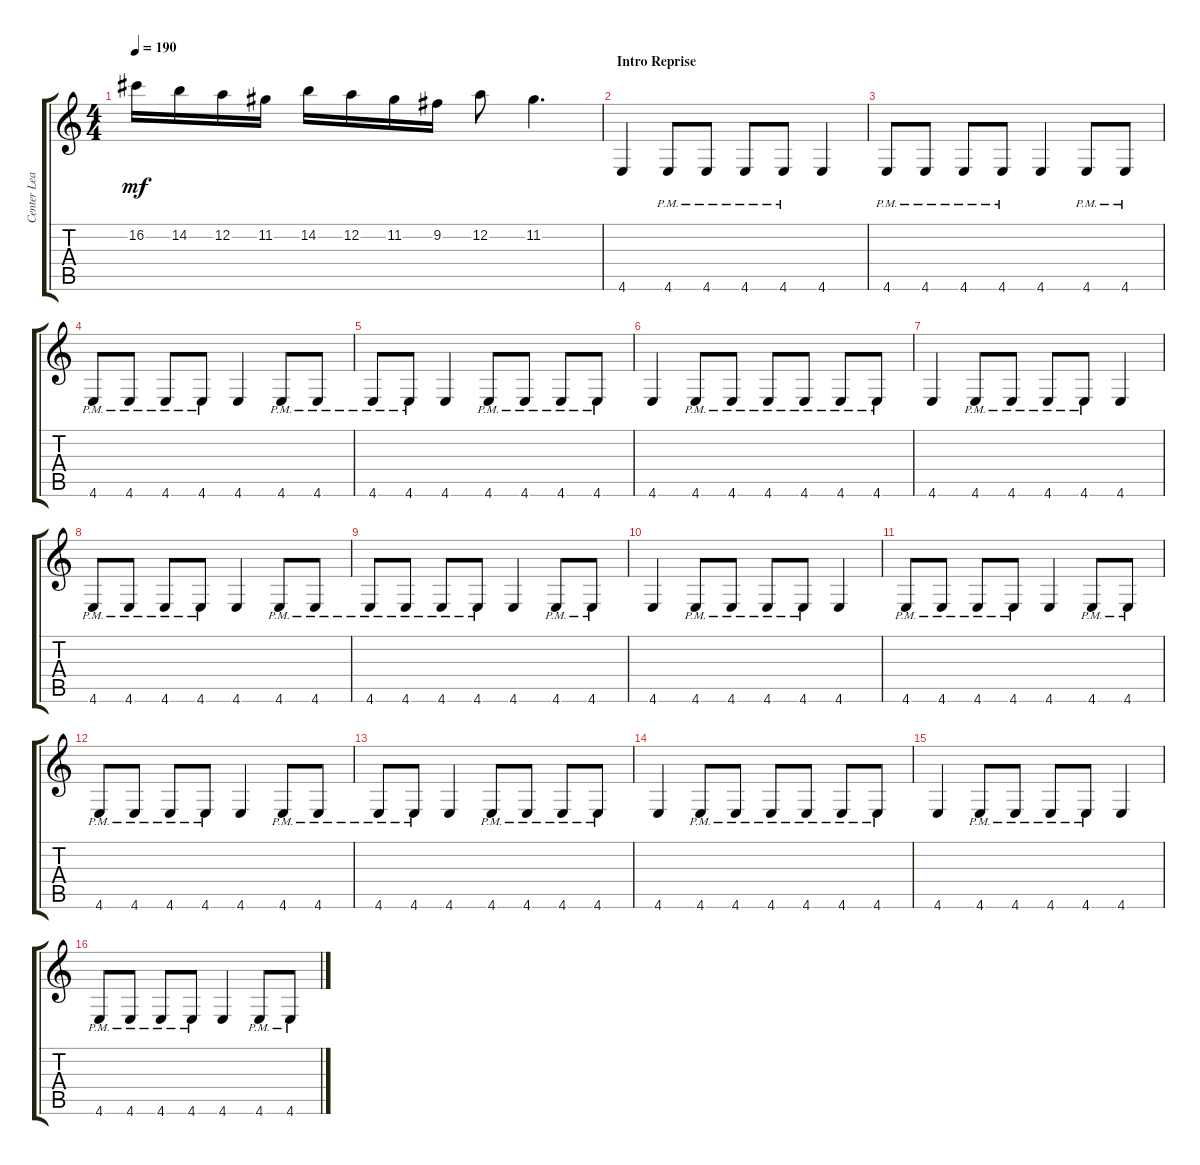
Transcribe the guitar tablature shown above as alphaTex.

\track ("Center Lead" "Center Lea") {instrument distortionguitar}
\staff {score tabs}
\tuning (D4 A3 F3 C3 G2 C2) {hide}
\ts (4 4)
\tempo 190
\clef g2
\ks aminor
16.2.16{dy mf} 14.2.16 12.2.16 11.2.16 14.2.16 12.2.16 11.2.16 9.2.16 12.2.8 11.2.4{d} |
\section ("" "Intro Reprise")
4.6.4 4.6{pm}.8 4.6{pm}.8 4.6{pm}.8 4.6{pm}.8 4.6.4 |
4.6{pm}.8 4.6{pm}.8 4.6{pm}.8 4.6{pm}.8 4.6.4 4.6{pm}.8 4.6{pm}.8 |
4.6{pm}.8 4.6{pm}.8 4.6{pm}.8 4.6{pm}.8 4.6.4 4.6{pm}.8 4.6{pm}.8 |
4.6{pm}.8 4.6{pm}.8 4.6.4 4.6{pm}.8 4.6{pm}.8 4.6{pm}.8 4.6{pm}.8 |
4.6.4 4.6{pm}.8 4.6{pm}.8 4.6{pm}.8 4.6{pm}.8 4.6{pm}.8 4.6{pm}.8 |
4.6.4 4.6{pm}.8 4.6{pm}.8 4.6{pm}.8 4.6{pm}.8 4.6.4 |
4.6{pm}.8 4.6{pm}.8 4.6{pm}.8 4.6{pm}.8 4.6.4 4.6{pm}.8 4.6{pm}.8 |
4.6{pm}.8 4.6{pm}.8 4.6{pm}.8 4.6{pm}.8 4.6.4 4.6{pm}.8 4.6{pm}.8 |
4.6.4 4.6{pm}.8 4.6{pm}.8 4.6{pm}.8 4.6{pm}.8 4.6.4 |
4.6{pm}.8 4.6{pm}.8 4.6{pm}.8 4.6{pm}.8 4.6.4 4.6{pm}.8 4.6{pm}.8 |
4.6{pm}.8 4.6{pm}.8 4.6{pm}.8 4.6{pm}.8 4.6.4 4.6{pm}.8 4.6{pm}.8 |
4.6{pm}.8 4.6{pm}.8 4.6.4 4.6{pm}.8 4.6{pm}.8 4.6{pm}.8 4.6{pm}.8 |
4.6.4 4.6{pm}.8 4.6{pm}.8 4.6{pm}.8 4.6{pm}.8 4.6{pm}.8 4.6{pm}.8 |
4.6.4 4.6{pm}.8 4.6{pm}.8 4.6{pm}.8 4.6{pm}.8 4.6.4 |
4.6{pm}.8 4.6{pm}.8 4.6{pm}.8 4.6{pm}.8 4.6.4 4.6{pm}.8 4.6{pm}.8
